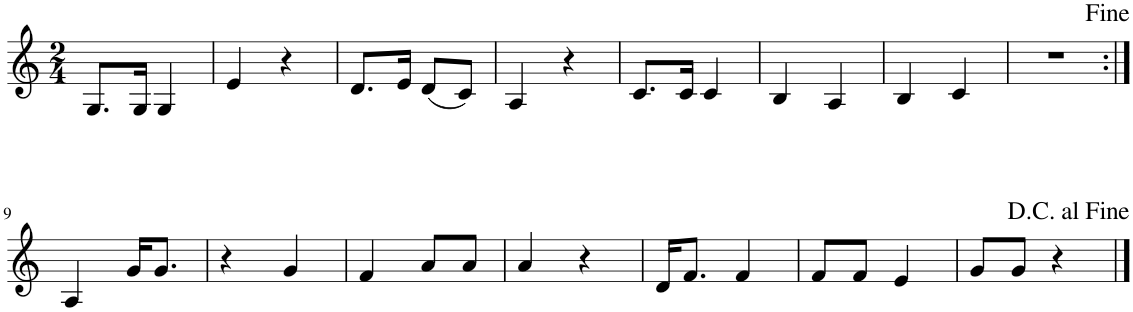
**kern
*part1
*staff1
*I"Voice
*clefG2
*k[]
*M2/4
=1
8.G/L
16G/Jk
4G/
=2
4e/
4r
=3
8.d/L
16e/Jk
(8d/L
8c/J)
=4
4A/
4r
=5
8.c/L
16c/Jk
4c/
=6
4B/
4A/
=7
4B/
4c/
=8
2r
!!LO:LB:g=z
=9:|!
4A/
16g/KL
8.g/J
=10
4r
4g/
=11
4f/
8a/L
8a/J
=12
4a/
4r
=13
16d/KL
8.f/J
4f/
=14
8f/L
8f/J
4e/
=15
8g/L
8g/J
4r
==
*-
